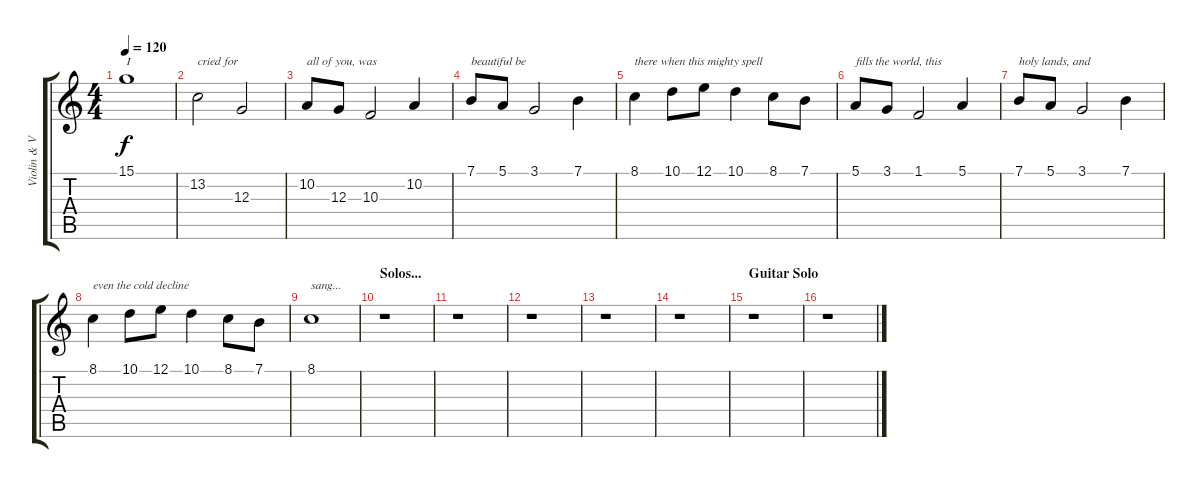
\track ("Violin & Voice" "Violin & V") {instrument violin}
\staff {score tabs}
\tuning (E4 B3 G3 D3 A2 E2) {hide}
\ts (4 4)
\tempo 120
\clef g2
\ks c
15.1.1{txt "I" dy f} |
13.2.2{txt "cried for"} 12.3.2 |
10.2.8{txt "all of you, was"} 12.3.8 10.3.2 10.2.4 |
7.1.8{txt "beautiful be"} 5.1.8 3.1.2 7.1.4 |
8.1.4{txt "there when this mighty spell"} 10.1.8 12.1.8 10.1.4 8.1.8 7.1.8 |
5.1.8{txt "fills the world, this"} 3.1.8 1.1.2 5.1.4 |
7.1.8{txt "holy lands, and"} 5.1.8 3.1.2 7.1.4 |
8.1.4{txt "even the cold decline"} 10.1.8 12.1.8 10.1.4 8.1.8 7.1.8 |
8.1.1{txt "sang..."} |
\section ("" "Solos...")
r.1 |
r.1 |
r.1 |
r.1 |
r.1 |
\section ("" "Guitar Solo")
r.1 |
r.1
